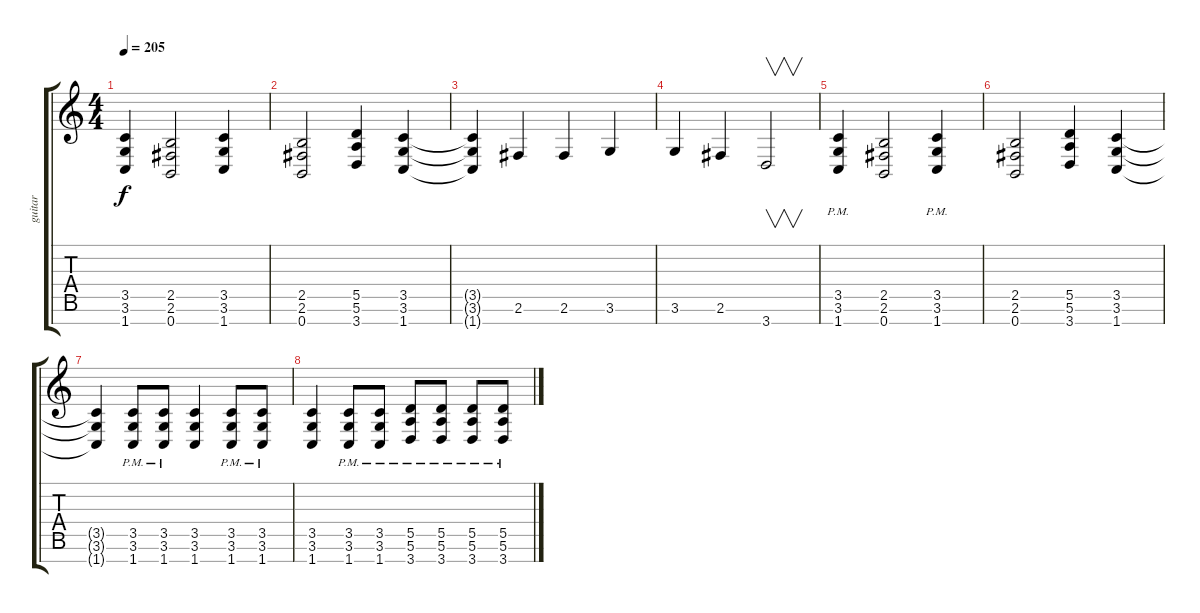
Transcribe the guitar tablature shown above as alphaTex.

\track ("guitar" "guitar") {instrument distortionguitar}
\staff {score tabs}
\tuning (E4 B3 G3 D3 A2 E2 B1) {hide}
\ts (4 4)
\tempo 205
\clef g2
\ks c
(3.5 3.6 1.7).4{dy f} (2.5 2.6 0.7).2 (3.5 3.6 1.7).4 |
(2.5 2.6 0.7).2 (5.5 5.6 3.7).4 (3.5 3.6 1.7).4 |
(3.5{t} 3.6{t} 1.7{t}).4 2.6.4 2.6.4 3.6.4 |
3.6.4 2.6.4 3.7.2{v} |
(3.5{pm} 3.6{pm} 1.7{pm}).4 (2.5 2.6 0.7).2 (3.5{pm} 3.6{pm} 1.7{pm}).4 |
(2.5 2.6 0.7).2 (5.5 5.6 3.7).4 (3.5 3.6 1.7).4 |
(3.5{t} 3.6{t} 1.7{t}).4 (3.5{pm} 3.6{pm} 1.7{pm}).8 (3.5{pm} 3.6{pm} 1.7{pm}).8 (3.5 3.6 1.7).4 (3.5{pm} 3.6{pm} 1.7{pm}).8 (3.5{pm} 3.6{pm} 1.7{pm}).8 |
(3.5 3.6 1.7).4 (3.5{pm} 3.6{pm} 1.7{pm}).8 (3.5{pm} 3.6{pm} 1.7{pm}).8 (5.5{pm} 5.6{pm} 3.7{pm}).8 (5.5{pm} 5.6{pm} 3.7{pm}).8 (5.5{pm} 5.6{pm} 3.7{pm}).8 (5.5{pm} 5.6{pm} 3.7{pm}).8
